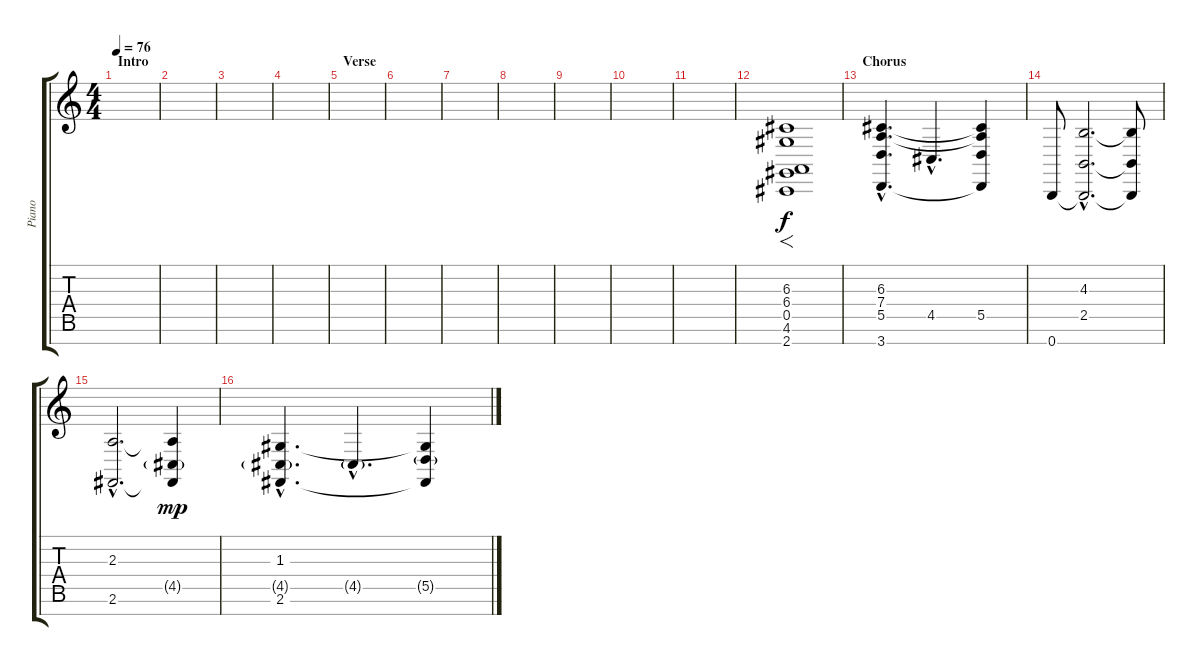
\track ("Piano" "Piano") {instrument brightacousticpiano}
\staff {score tabs}
\tuning (E4 B3 G3 D3 A2 E2 B1) {hide}
\ts (4 4)
\section ("" "Intro")
\tempo 76
\clef g2
\ks c
|
|
|
|
\section ("" "Verse")
|
|
|
|
|
|
|
(6.3 6.4 0.5 4.6 2.7).1{f} |
\section ("" "Chorus")
(6.3{hac} 7.4{hac} 5.5{hac} 3.7{hac}).4{d} 4.5{hac}.4{d} (6.3{t} 7.4{t} 5.5 3.7{t}).4 |
0.7.8 (4.3{hac} 2.5{hac} 0.7{hac t}).2{d} (4.3{t} 2.5{t} 0.7{t}).8 |
(2.3{hac} 2.6{hac}).2{d} (2.3{t} 4.5{g} 2.6{t}).4{dy mp} |
(1.3{hac} 4.5{g hac} 2.6{hac}).4{d} 4.5{g hac}.4{d} (1.3{t} 5.5{g} 2.6{t}).4
